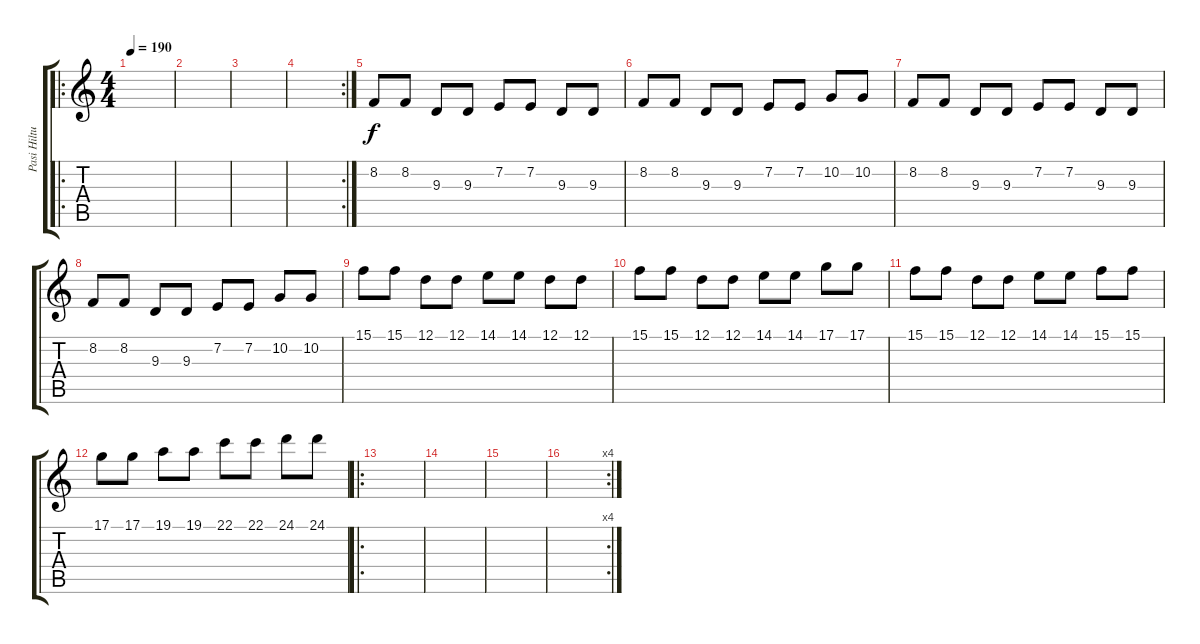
\track ("Pasi Hiltula" "Pasi Hiltu") {instrument stringensemble1}
\staff {score tabs}
\tuning (D4 A3 F3 C3 G2 D2) {hide}
\ro
\ts (4 4)
\tempo 190
\clef g2
\ks c
|
|
|
\rc 2
|
8.2.8 8.2.8 9.3.8 9.3.8 7.2.8 7.2.8 9.3.8 9.3.8 |
8.2.8 8.2.8 9.3.8 9.3.8 7.2.8 7.2.8 10.2.8 10.2.8 |
8.2.8 8.2.8 9.3.8 9.3.8 7.2.8 7.2.8 9.3.8 9.3.8 |
8.2.8 8.2.8 9.3.8 9.3.8 7.2.8 7.2.8 10.2.8 10.2.8 |
15.1.8 15.1.8 12.1.8 12.1.8 14.1.8 14.1.8 12.1.8 12.1.8 |
15.1.8 15.1.8 12.1.8 12.1.8 14.1.8 14.1.8 17.1.8 17.1.8 |
15.1.8 15.1.8 12.1.8 12.1.8 14.1.8 14.1.8 15.1.8 15.1.8 |
17.1.8 17.1.8 19.1.8 19.1.8 22.1.8 22.1.8 24.1.8 24.1.8 |
\ro
|
|
|
\rc 4
